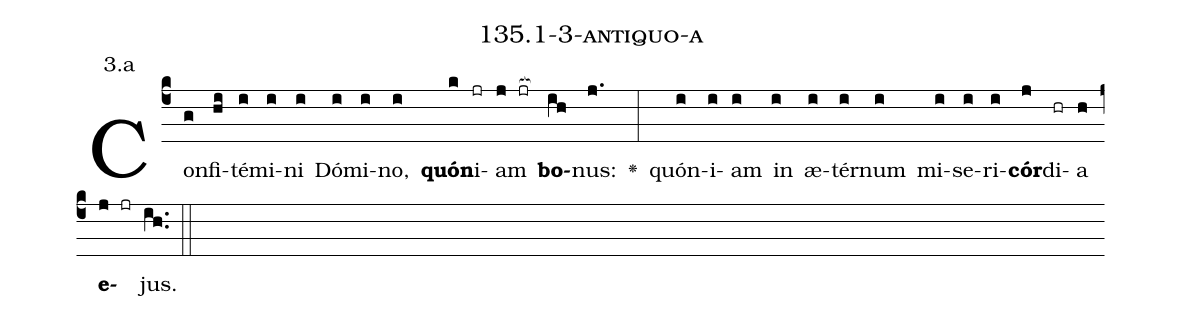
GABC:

name: 135.1-3-antiquo-a;
annotation: 3.a;
%%
(c4)Con(g)fi(hi)té(i)mi(i)ni(i) Dó(i)mi(i)no,(i) <b>quón</b>(k)i(jr)am(j jr[ocb:1{]) <b>bo</b>(ih[ocb:0}])nus:(j.) <v>\greheightstar</v>(:) quón(i)i(i)am(i) in(i) æ(i)tér(i)num(i) mi(i)se(i)ri(i)<b>cór</b>(j)di(hr)a(h) <b>e</b>(j jr)jus.(ih..) (::)


%E(i) u(i) o(j) u(h) a(j) e.(ih..) (::)
